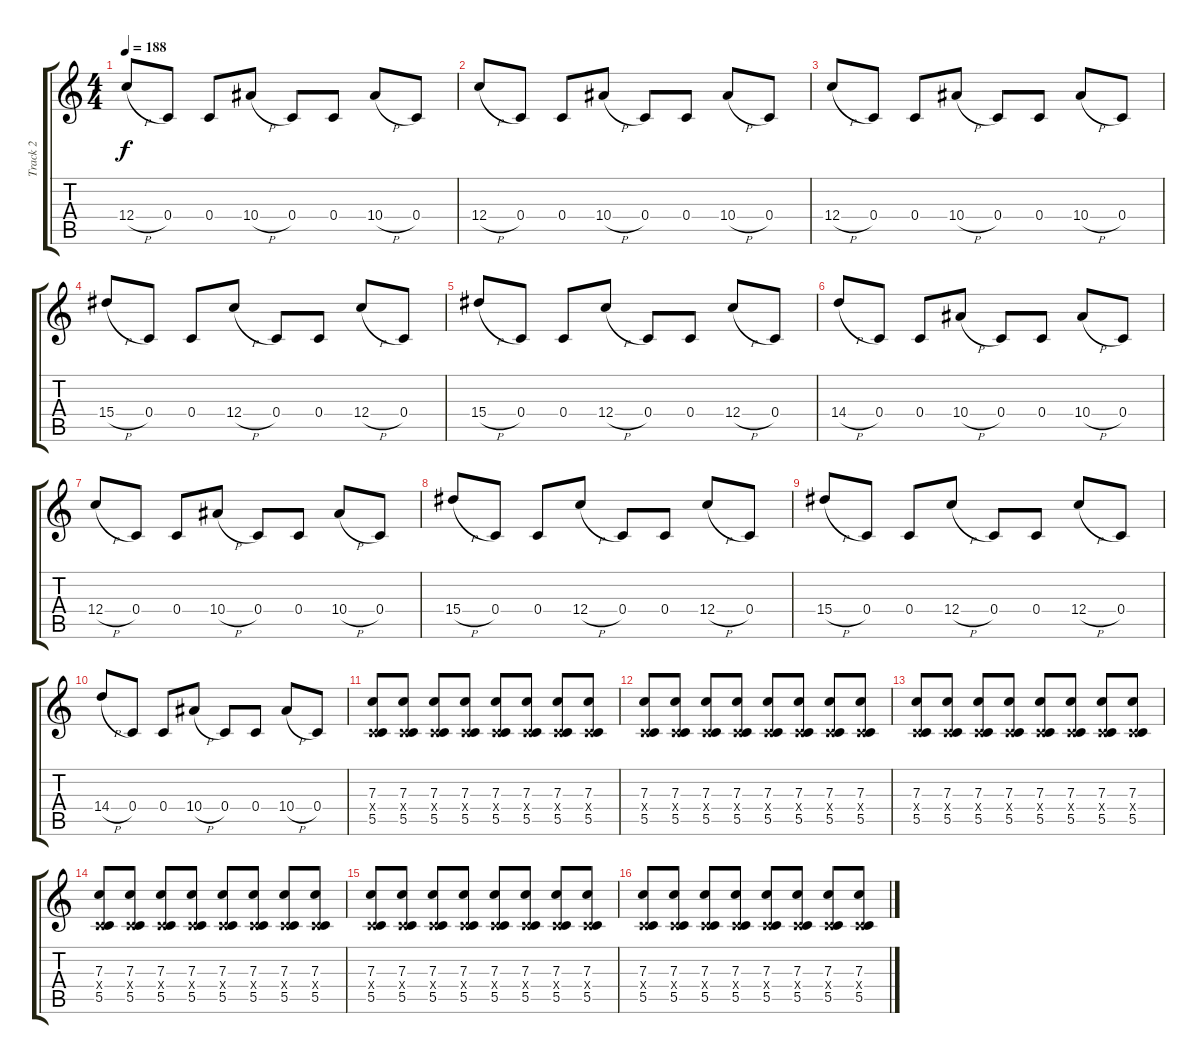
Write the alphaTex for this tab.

\track ("Track 2" "Track 2") {instrument distortionguitar}
\staff {score tabs}
\tuning (D4 A3 F3 C3 G2 C2) {hide}
\ts (4 4)
\tempo 188
\clef g2
\ks c
12.4{h}.8{dy f} 0.4.8 0.4.8 10.4{h}.8 0.4.8 0.4.8 10.4{h}.8 0.4.8 |
12.4{h}.8 0.4.8 0.4.8 10.4{h}.8 0.4.8 0.4.8 10.4{h}.8 0.4.8 |
12.4{h}.8 0.4.8 0.4.8 10.4{h}.8 0.4.8 0.4.8 10.4{h}.8 0.4.8 |
15.4{h}.8 0.4.8 0.4.8 12.4{h}.8 0.4.8 0.4.8 12.4{h}.8 0.4.8 |
15.4{h}.8 0.4.8 0.4.8 12.4{h}.8 0.4.8 0.4.8 12.4{h}.8 0.4.8 |
14.4{h}.8 0.4.8 0.4.8 10.4{h}.8 0.4.8 0.4.8 10.4{h}.8 0.4.8 |
12.4{h}.8 0.4.8 0.4.8 10.4{h}.8 0.4.8 0.4.8 10.4{h}.8 0.4.8 |
15.4{h}.8 0.4.8 0.4.8 12.4{h}.8 0.4.8 0.4.8 12.4{h}.8 0.4.8 |
15.4{h}.8 0.4.8 0.4.8 12.4{h}.8 0.4.8 0.4.8 12.4{h}.8 0.4.8 |
14.4{h}.8 0.4.8 0.4.8 10.4{h}.8 0.4.8 0.4.8 10.4{h}.8 0.4.8 |
(7.3 0.4{x} 5.5).8 (7.3 0.4{x} 5.5).8 (7.3 0.4{x} 5.5).8 (7.3 0.4{x} 5.5).8 (7.3 0.4{x} 5.5).8 (7.3 0.4{x} 5.5).8 (7.3 0.4{x} 5.5).8 (7.3 0.4{x} 5.5).8 |
(7.3 0.4{x} 5.5).8 (7.3 0.4{x} 5.5).8 (7.3 0.4{x} 5.5).8 (7.3 0.4{x} 5.5).8 (7.3 0.4{x} 5.5).8 (7.3 0.4{x} 5.5).8 (7.3 0.4{x} 5.5).8 (7.3 0.4{x} 5.5).8 |
(7.3 0.4{x} 5.5).8 (7.3 0.4{x} 5.5).8 (7.3 0.4{x} 5.5).8 (7.3 0.4{x} 5.5).8 (7.3 0.4{x} 5.5).8 (7.3 0.4{x} 5.5).8 (7.3 0.4{x} 5.5).8 (7.3 0.4{x} 5.5).8 |
(7.3 0.4{x} 5.5).8 (7.3 0.4{x} 5.5).8 (7.3 0.4{x} 5.5).8 (7.3 0.4{x} 5.5).8 (7.3 0.4{x} 5.5).8 (7.3 0.4{x} 5.5).8 (7.3 0.4{x} 5.5).8 (7.3 0.4{x} 5.5).8 |
(7.3 0.4{x} 5.5).8 (7.3 0.4{x} 5.5).8 (7.3 0.4{x} 5.5).8 (7.3 0.4{x} 5.5).8 (7.3 0.4{x} 5.5).8 (7.3 0.4{x} 5.5).8 (7.3 0.4{x} 5.5).8 (7.3 0.4{x} 5.5).8 |
(7.3 0.4{x} 5.5).8 (7.3 0.4{x} 5.5).8 (7.3 0.4{x} 5.5).8 (7.3 0.4{x} 5.5).8 (7.3 0.4{x} 5.5).8 (7.3 0.4{x} 5.5).8 (7.3 0.4{x} 5.5).8 (7.3 0.4{x} 5.5).8
